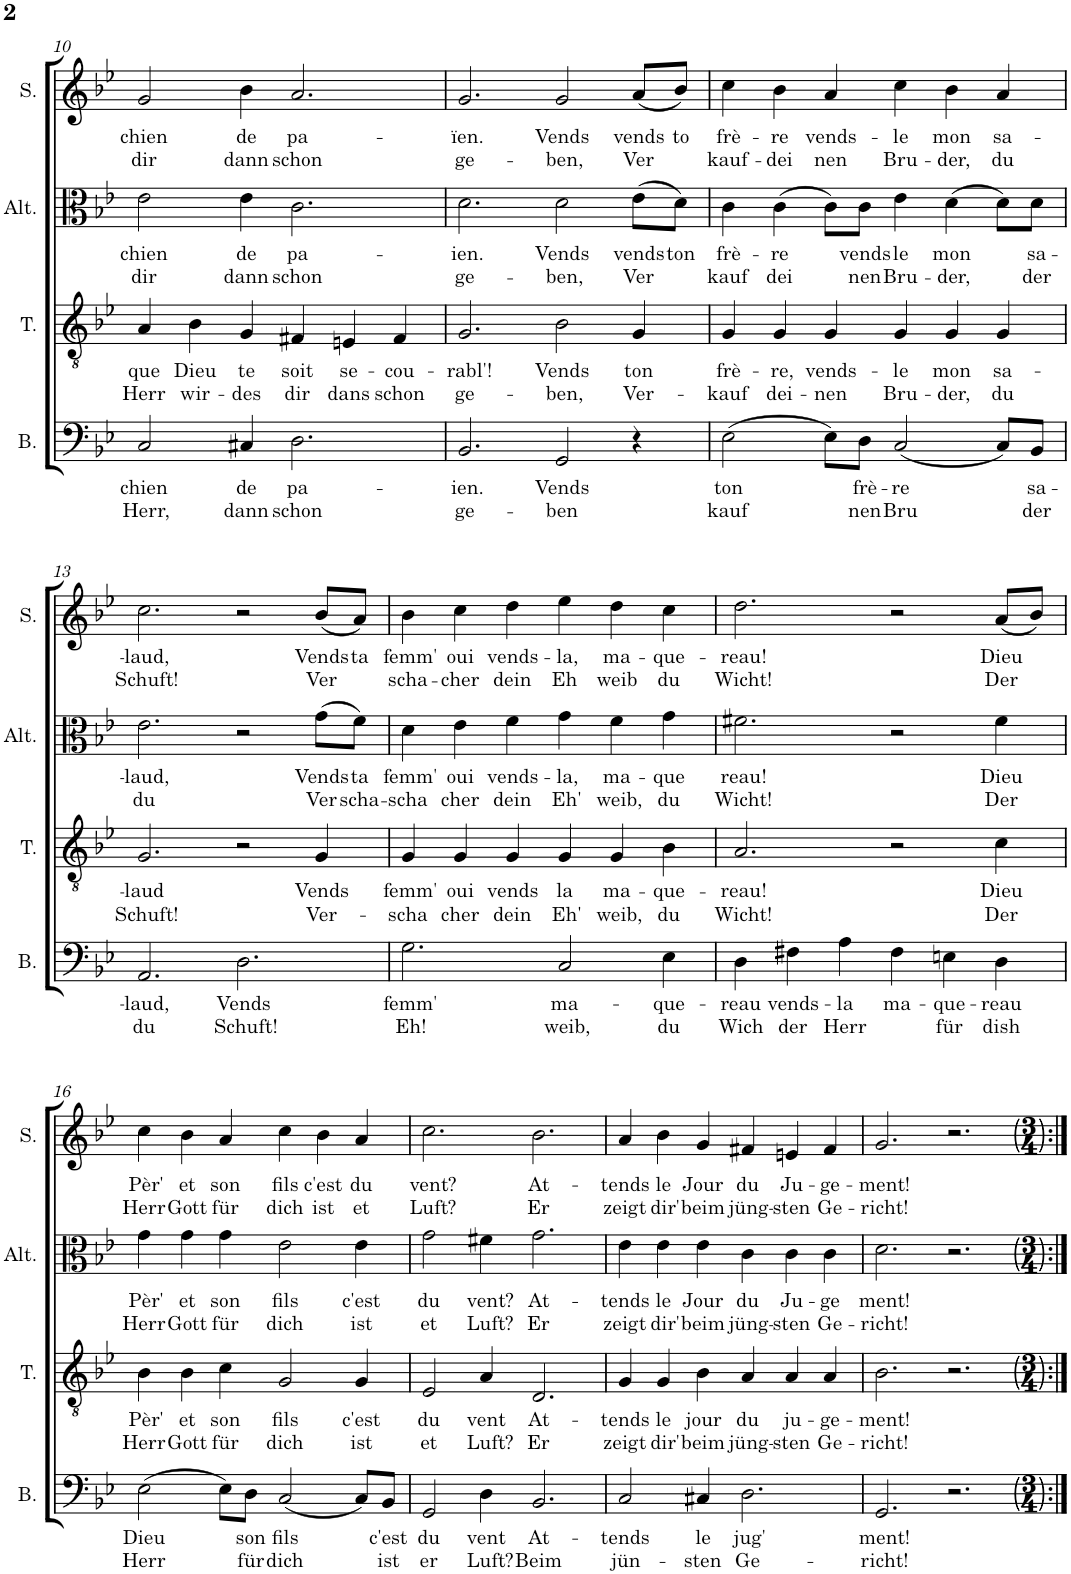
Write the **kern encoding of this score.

**kern	**text	**text	**kern	**text	**text	**kern	**text	**text	**kern	**text	**text
*part4	*part4	*part4	*part3	*part3	*part3	*part2	*part2	*part2	*part1	*part1	*part1
*staff4	*staff4	*staff4	*staff3	*staff3	*staff3	*staff2	*staff2	*staff2	*staff1	*staff1	*staff1
*I"Basse	*	*	*I"Ténor	*	*	*I"Alto	*	*	*I"Soprano	*	*
*I'B.	*	*	*I'T.	*	*	*I'Alt.	*	*	*I'S.	*	*
!!LO:PB:g=z
*clefF4	*	*	*clefGv2	*	*	*clefC3	*	*	*clefG2	*	*
*k[b-e-]	*	*	*k[b-e-]	*	*	*k[b-e-]	*	*	*k[b-e-]	*	*
*M6/4	*	*	*M6/4	*	*	*M6/4	*	*	*M6/4	*	*
=10	=10	=10	=10	=10	=10	=10	=10	=10	=10	=10	=10
!	!LO:LY:b	!LO:LY:b	!	!LO:LY:b	!LO:LY:b	!	!LO:LY:b	!LO:LY:b	!	!LO:LY:b	!LO:LY:b
2C/	chien	Herr,	4A/	que	Herr	2e-\	chien	dir	2g/	chien	dir
!	!	!	!	!LO:LY:b	!LO:LY:b	!	!	!	!	!	!
.	.	.	4B-\	Dieu	wir-	.	.	.	.	.	.
!	!LO:LY:b	!LO:LY:b	!	!LO:LY:b	!LO:LY:b	!	!LO:LY:b	!LO:LY:b	!	!LO:LY:b	!LO:LY:b
4C#X/	de	dann	4G/	te	-des	4e-\	de	dann	4b-\	de	dann
!	!LO:LY:b	!LO:LY:b	!	!LO:LY:b	!LO:LY:b	!	!LO:LY:b	!LO:LY:b	!	!LO:LY:b	!LO:LY:b
2.D\	pa-	schon	4F#X/	soit	dir	2.c\	pa-	schon	2.a/	pa-	schon
!	!	!	!	!LO:LY:b	!LO:LY:b	!	!	!	!	!	!
.	.	.	4En/	se-	dans	.	.	.	.	.	.
!	!	!	!	!LO:LY:b	!LO:LY:b	!	!	!	!	!	!
.	.	.	4F#/	-cou-	schon	.	.	.	.	.	.
=11	=11	=11	=11	=11	=11	=11	=11	=11	=11	=11	=11
!	!LO:LY:b	!LO:LY:b	!	!LO:LY:b	!LO:LY:b	!	!LO:LY:b	!LO:LY:b	!	!LO:LY:b	!LO:LY:b
2.BB-/	-ien.	ge-	2.G/	-rabl'!	ge-	2.d\	-ien.	ge-	2.g/	-ïen.	ge-
!	!LO:LY:b	!LO:LY:b	!	!LO:LY:b	!LO:LY:b	!	!LO:LY:b	!LO:LY:b	!	!LO:LY:b	!LO:LY:b
2GG/	Vends	-ben	2B-\	Vends	-ben,	2d\	Vends	-ben,	2g/	Vends	-ben,
!	!	!	!	!LO:LY:b	!LO:LY:b	!	!LO:LY:b	!LO:LY:b	!	!LO:LY:b	!LO:LY:b
4r	.	.	4G/	ton	Ver-	(8e-\L	vends	Ver	(8a/L	vends	Ver
!	!	!	!	!	!	!	!LO:LY:b	!	!	!LO:LY:b	!
.	.	.	.	.	.	8d\J)	ton	.	8b-/J)	to	.
=12	=12	=12	=12	=12	=12	=12	=12	=12	=12	=12	=12
!	!LO:LY:b	!LO:LY:b	!	!LO:LY:b	!LO:LY:b	!	!LO:LY:b	!LO:LY:b	!	!LO:LY:b	!LO:LY:b
(2E-\	ton	kauf	4G/	frè-	-kauf	4c\	frè-	kauf	4cc\	frè-	kauf-
!	!	!	!	!LO:LY:b	!LO:LY:b	!	!LO:LY:b	!LO:LY:b	!	!LO:LY:b	!LO:LY:b
.	.	.	4G/	-re,	dei-	(4c\	-re	dei	4b-\	-re	-dei
!	!	!	!	!LO:LY:b	!LO:LY:b	!	!	!	!	!LO:LY:b	!LO:LY:b
8E-\L)	.	.	4G/	vends-	-nen	8c\L)	.	.	4a/	vends-	nen
!	!LO:LY:b	!LO:LY:b	!	!	!	!	!LO:LY:b	!LO:LY:b	!	!	!
8D\J	frè-	nen	.	.	.	8c\J	vends	nen	.	.	.
!	!LO:LY:b	!LO:LY:b	!	!LO:LY:b	!LO:LY:b	!	!LO:LY:b	!LO:LY:b	!	!LO:LY:b	!LO:LY:b
(2C/	-re	Bru	4G/	-le	Bru-	4e-\	le	Bru-	4cc\	-le	Bru-
!	!	!	!	!LO:LY:b	!LO:LY:b	!	!LO:LY:b	!LO:LY:b	!	!LO:LY:b	!LO:LY:b
.	.	.	4G/	mon	-der,	(4d\	mon	-der,	4b-\	mon	-der,
!	!	!	!	!LO:LY:b	!LO:LY:b	!	!	!	!	!LO:LY:b	!LO:LY:b
8C/L)	.	.	4G/	sa-	du	8d\L)	.	.	4a/	sa-	du
!	!LO:LY:b	!LO:LY:b	!	!	!	!	!LO:LY:b	!LO:LY:b	!	!	!
8BB-/J	sa-	der	.	.	.	8d\J	sa-	der	.	.	.
!!LO:LB:g=z
=13	=13	=13	=13	=13	=13	=13	=13	=13	=13	=13	=13
!	!LO:LY:b	!LO:LY:b	!	!LO:LY:b	!LO:LY:b	!	!LO:LY:b	!LO:LY:b	!	!LO:LY:b	!LO:LY:b
2.AA/	-laud,	du	2.G/	-laud	Schuft!	2.e-\	-laud,	du	2.cc\	-laud,	Schuft!
!	!LO:LY:b	!LO:LY:b	!	!	!	!	!	!	!	!	!
2.D\	Vends	Schuft!	2r	.	.	2r	.	.	2r	.	.
!	!	!	!	!LO:LY:b	!LO:LY:b	!	!LO:LY:b	!LO:LY:b	!	!LO:LY:b	!LO:LY:b
.	.	.	4G/	Vends	Ver-	(8g\L	Vends	Ver	(8b-/L	Vends	Ver
!	!	!	!	!	!	!	!LO:LY:b	!LO:LY:b	!	!LO:LY:b	!
.	.	.	.	.	.	8f\J)	ta	scha-	8a/J)	ta	.
=14	=14	=14	=14	=14	=14	=14	=14	=14	=14	=14	=14
!	!LO:LY:b	!LO:LY:b	!	!LO:LY:b	!LO:LY:b	!	!LO:LY:b	!LO:LY:b	!	!LO:LY:b	!LO:LY:b
2.G\	femm'	Eh!	4G/	femm'	-scha	4d\	femm'	-scha	4b-\	femm'	scha-
!	!	!	!	!LO:LY:b	!LO:LY:b	!	!LO:LY:b	!LO:LY:b	!	!LO:LY:b	!LO:LY:b
.	.	.	4G/	oui	cher	4e-\	oui	cher	4cc\	oui	-cher
!	!	!	!	!LO:LY:b	!LO:LY:b	!	!LO:LY:b	!LO:LY:b	!	!LO:LY:b	!LO:LY:b
.	.	.	4G/	vends	dein	4f\	vends-	dein	4dd\	vends-	dein
!	!LO:LY:b	!LO:LY:b	!	!LO:LY:b	!LO:LY:b	!	!LO:LY:b	!LO:LY:b	!	!LO:LY:b	!LO:LY:b
2C/	ma-	weib,	4G/	la	Eh'	4g\	-la,	Eh'	4ee-\	-la,	Eh
!	!	!	!	!LO:LY:b	!LO:LY:b	!	!LO:LY:b	!LO:LY:b	!	!LO:LY:b	!LO:LY:b
.	.	.	4G/	ma-	weib,	4f\	ma-	weib,	4dd\	ma-	weib
!	!LO:LY:b	!LO:LY:b	!	!LO:LY:b	!LO:LY:b	!	!LO:LY:b	!LO:LY:b	!	!LO:LY:b	!LO:LY:b
4E-\	-que-	du	4B-\	-que-	du	4g\	-que	du	4cc\	-que-	du
=15	=15	=15	=15	=15	=15	=15	=15	=15	=15	=15	=15
!	!LO:LY:b	!LO:LY:b	!	!LO:LY:b	!LO:LY:b	!	!LO:LY:b	!LO:LY:b	!	!LO:LY:b	!LO:LY:b
4D\	-reau	Wich	2.A/	-reau!	Wicht!	2.f#X\	reau!	Wicht!	2.dd\	-reau!	Wicht!
!	!LO:LY:b	!LO:LY:b	!	!	!	!	!	!	!	!	!
4F#X\	vends-	der	.	.	.	.	.	.	.	.	.
!	!LO:LY:b	!LO:LY:b	!	!	!	!	!	!	!	!	!
4A\	-la	Herr	.	.	.	.	.	.	.	.	.
!	!LO:LY:b	!	!	!	!	!	!	!	!	!	!
4F#\	ma-	.	2r	.	.	2r	.	.	2r	.	.
!	!LO:LY:b	!LO:LY:b	!	!	!	!	!	!	!	!	!
4En\	-que-	für	.	.	.	.	.	.	.	.	.
!	!LO:LY:b	!LO:LY:b	!	!LO:LY:b	!LO:LY:b	!	!LO:LY:b	!LO:LY:b	!	!LO:LY:b	!LO:LY:b
4D\	-reau	dish	4c\	Dieu	Der	4f#\	Dieu	Der	(8a/L	Dieu	Der
.	.	.	.	.	.	.	.	.	8b-/J)	.	.
!!LO:LB:g=z
=16	=16	=16	=16	=16	=16	=16	=16	=16	=16	=16	=16
!	!LO:LY:b	!LO:LY:b	!	!LO:LY:b	!LO:LY:b	!	!LO:LY:b	!LO:LY:b	!	!LO:LY:b	!LO:LY:b
(2E-\	Dieu	Herr	4B-\	Pèr'	Herr	4g\	Pèr'	Herr	4cc\	Pèr'	Herr
!	!	!	!	!LO:LY:b	!LO:LY:b	!	!LO:LY:b	!LO:LY:b	!	!LO:LY:b	!LO:LY:b
.	.	.	4B-\	et	Gott	4g\	et	Gott	4b-\	et	Gott
!	!	!	!	!LO:LY:b	!LO:LY:b	!	!LO:LY:b	!LO:LY:b	!	!LO:LY:b	!LO:LY:b
8E-\L)	.	.	4c\	son	für	4g\	son	für	4a/	son	für
!	!LO:LY:b	!LO:LY:b	!	!	!	!	!	!	!	!	!
8D\J	son	für	.	.	.	.	.	.	.	.	.
!	!LO:LY:b	!LO:LY:b	!	!LO:LY:b	!LO:LY:b	!	!LO:LY:b	!LO:LY:b	!	!LO:LY:b	!LO:LY:b
(2C/	fils	dich	2G/	fils	dich	2e-\	fils	dich	4cc\	fils	dich
!	!	!	!	!	!	!	!	!	!	!LO:LY:b	!LO:LY:b
.	.	.	.	.	.	.	.	.	4b-\	c'est	ist
!	!	!	!	!LO:LY:b	!LO:LY:b	!	!LO:LY:b	!LO:LY:b	!	!LO:LY:b	!LO:LY:b
8C/L)	.	.	4G/	c'est	ist	4e-\	c'est	ist	4a/	du	et
!	!LO:LY:b	!LO:LY:b	!	!	!	!	!	!	!	!	!
8BB-/J	c'est	ist	.	.	.	.	.	.	.	.	.
=17	=17	=17	=17	=17	=17	=17	=17	=17	=17	=17	=17
!	!LO:LY:b	!LO:LY:b	!	!LO:LY:b	!LO:LY:b	!	!LO:LY:b	!LO:LY:b	!	!LO:LY:b	!LO:LY:b
2GG/	du	er	2E-/	du	et	2g\	du	et	2.cc\	vent?	Luft?
!	!LO:LY:b	!LO:LY:b	!	!LO:LY:b	!LO:LY:b	!	!LO:LY:b	!LO:LY:b	!	!	!
4D\	vent	Luft?	4A/	vent	Luft?	4f#X\	vent?	Luft?	.	.	.
!	!LO:LY:b	!LO:LY:b	!	!LO:LY:b	!LO:LY:b	!	!LO:LY:b	!LO:LY:b	!	!LO:LY:b	!LO:LY:b
2.BB-/	At-	Beim	2.D/	At-	Er	2.g\	At-	Er	2.b-\	At-	Er
=18	=18	=18	=18	=18	=18	=18	=18	=18	=18	=18	=18
!	!LO:LY:b	!LO:LY:b	!	!LO:LY:b	!LO:LY:b	!	!LO:LY:b	!LO:LY:b	!	!LO:LY:b	!LO:LY:b
2C/	-tends	jün-	4G/	-tends	zeigt	4e-\	-tends	zeigt	4a/	-tends	zeigt
!	!	!	!	!LO:LY:b	!LO:LY:b	!	!LO:LY:b	!LO:LY:b	!	!LO:LY:b	!LO:LY:b
.	.	.	4G/	le	dir'	4e-\	le	dir'	4b-\	le	dir'
!	!LO:LY:b	!LO:LY:b	!	!LO:LY:b	!LO:LY:b	!	!LO:LY:b	!LO:LY:b	!	!LO:LY:b	!LO:LY:b
4C#X/	le	-sten	4B-\	jour	beim	4e-\	Jour	beim	4g/	Jour	beim
!	!LO:LY:b	!LO:LY:b	!	!LO:LY:b	!LO:LY:b	!	!LO:LY:b	!LO:LY:b	!	!LO:LY:b	!LO:LY:b
2.D\	jug'	Ge-	4A/	du	jüng-	4c\	du	jüng-	4f#X/	du	jüng-
!	!	!	!	!LO:LY:b	!LO:LY:b	!	!LO:LY:b	!LO:LY:b	!	!LO:LY:b	!LO:LY:b
.	.	.	4A/	ju-	-sten	4c\	Ju-	-sten	4en/	Ju-	-sten
!	!	!	!	!LO:LY:b	!LO:LY:b	!	!LO:LY:b	!LO:LY:b	!	!LO:LY:b	!LO:LY:b
.	.	.	4A/	-ge-	Ge-	4c\	-ge	Ge-	4f#/	-ge-	Ge-
=19	=19	=19	=19	=19	=19	=19	=19	=19	=19	=19	=19
!	!LO:LY:b	!LO:LY:b	!	!LO:LY:b	!LO:LY:b	!	!LO:LY:b	!LO:LY:b	!	!LO:LY:b	!LO:LY:b
2.GG/	ment!	-richt!	2.B-\	-ment!	-richt!	2.d\	ment!	-richt!	2.g/	-ment!	-richt!
2.r	.	.	2.r	.	.	2.r	.	.	2.r	.	.
=:|!	=:|!	=:|!	=:|!	=:|!	=:|!	=:|!	=:|!	=:|!	=:|!	=:|!	=:|!
*-	*-	*-	*-	*-	*-	*-	*-	*-	*-	*-	*-
